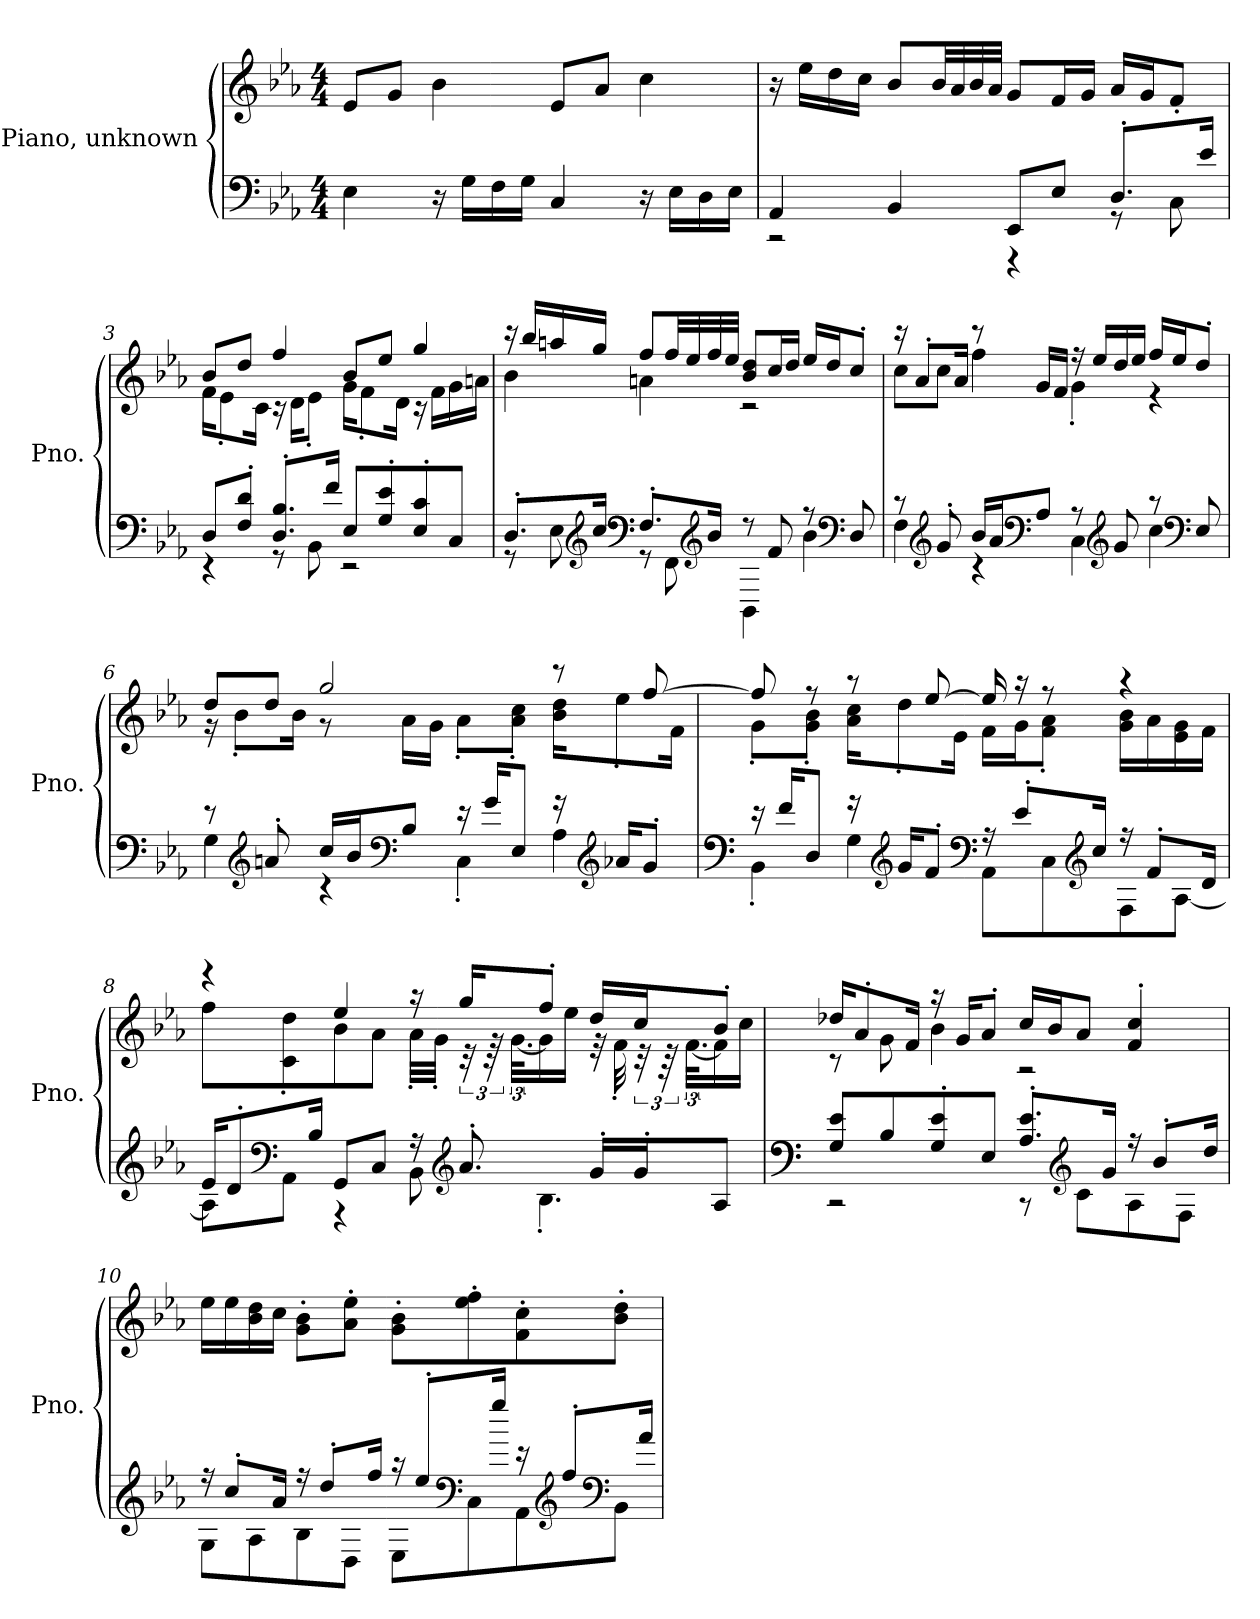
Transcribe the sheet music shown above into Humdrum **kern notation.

**kern	**kern
*part1	*part1
*staff2	*staff1
*I"Piano, unknown	*
*I'Pno.	*
*clefF4	*clefG2
*k[b-e-a-]	*k[b-e-a-]
*M4/4	*M4/4
*MM120	*MM120
=1	=1
4E-\	8e-/L
.	8g/J
16r	4b-\
16G\LL	.
16F\	.
16G\JJ	.
4C/	8e-/L
.	8a-/J
16r	4cc\
16E-\LL	.
16D\	.
16E-\JJ	.
=2	=2
*^	*
4AA-/	2r	16r
.	.	16ee-\LL
.	.	16dd\
.	.	16cc\JJ
4BB-/	.	8b-/L
.	.	32b-/LL
.	.	32a-/
.	.	32b-/
.	.	32a-/JJJ
8EE-/L	4r	8g/L
8E-/J	.	16f/L
.	.	16g/JJ
8.D'/L	8r	16a-/LL
.	.	16g/J
.	8C\	8f'/J
16e-/Jk	.	.
=3	=3	=3
*	*	*^
8D/L	4r	8b-/L	16f\KL
.	.	.	8e-'\
8F/' 8d/'J	.	8dd/J	.
.	.	.	16c\Jk
8.D/' 8.B-/'L	8r	4ff/	16r
.	.	.	16d\KL
.	8BB-\	.	8e-'\J
16f/Jk	.	.	.
8E-/L	2r	8b-/L	16g\KL
.	.	.	8f'\
8G/' 8e-/'	.	8ee-/J	.
.	.	.	16d\Jk
8E-/' 8c/'	.	4gg/	16r
.	.	.	16f\LL
8C/J	.	.	16g\
.	.	.	16an\JJ
!!LO:LB:g=z	!!
=4	=4	=4	=4
8.D'/L	8r	16r	4b-\
.	.	16bb-/LL	.
.	8E-\	16aan/	.
*clefG2	*	*	*
16cc/Jk	.	16gg/JJ	.
*clefF4	*	*	*
8.F'/L	8r	8ff/L	4an\
.	8FF\	32ff/LL	.
.	.	32ee-/	.
*clefG2	*	*	*
16b-/Jk	.	32ff/	.
.	.	32ee-/JJJ	.
8r	4BB-\	8b-/ 8dd/L	2r
8f/	.	16cc/L	.
.	.	16dd/JJ	.
8r	4b-\	16ee-/LL	.
.	.	16dd/J	.
*clefF4	*	*	*
8D/	.	8cc'/J	.
=5	=5	=5	=5
8r	4F\	16r	8cc\L
.	.	8a-'/L	.
*clefG2	*	*	*
8g'/	.	.	8cc\J
.	.	16a-/Jk	.
16b-/LL	4r	8r	4ff\
16a-/J	.	.	.
*clefF4	*	*	*
8A-/J	.	16g/LL	.
.	.	16f/JJ	.
8r	4C\	16r	4g'\
.	.	16ee-/LL	.
*clefG2	*	*	*
8g/	.	16dd/	.
.	.	16ee-/JJ	.
8r	4cc\	16ff/LL	4r
.	.	16ee-/J	.
*clefF4	*	*	*
8E-/	.	8dd'/J	.
!!LO:LB:g=z	!!
=6	=6	=6	=6
8r	4G\	8dd/L	16r
.	.	.	8b-'\L
*clefG2	*	*	*
8an'/	.	8dd/J	.
.	.	.	16b-\Jk
16cc/LL	4r	2gg/	8r
16b-/J	.	.	.
*clefF4	*	*	*
8B-/J	.	.	16a-\LL
.	.	.	16g\JJ
16r	4C'\	.	8a-'\L
16g/KL	.	.	.
8E-/J	.	.	8a-\' 8cc\'J
16r	4A-\	8r	16b-\ 16dd\KL
*clefG2	*	*	*
16a-X/KL	.	.	8ee-'\
8g'/J	.	[8ff/	.
.	.	.	16f\Jk
=7	=7	=7	=7
*clefF4	*	*	*
16r	4BB-'\	8ff/]	8g'\L
16f/KL	.	.	.
8D/J	.	8r	8g\' 8b-\'J
16r	4G\	8r	16a-\ 16cc\KL
*clefG2	*	*	*
16g/KL	.	.	8dd'\
8f'/J	.	[8ee-/	.
.	.	.	16e-\Jk
*clefF4	*	*	*
16r	8AA-\L	16ee-/]	16f\LL
8e-'/L	.	16r	16g\J
.	8C\	8r	8f\' 8a-\'J
*clefG2	*	*	*
16cc/Jk	.	.	.
16r	8F\	4r	16g\ 16b-\LL
8f'/L	.	.	16a-\
.	[8A-\J	.	16e-\ 16g\
16d/Jk	.	.	16f\JJ
!!LO:LB:g=z	!!
=8	=8	=8	=8
16e-/KL	8A-\L]	4r	8ff\L
8d'/	.	.	.
*clefF4	*	*	*
.	8AA-\J	.	8c\' 8dd\'
16B-/Jk	.	.	.
8GG/L	4r	4ee-/	8b-\
8C/J	.	.	8a-\J
16r	8BB-\	16r	32a-'\LLL
.	.	.	32g'\JJJ
*clefG2	*	*	*
8.a-'/	.	16gg/KL	48r
.	.	.	96r
.	.	.	[48.g\KLL
.	4.B-'\	8ff'/J	16g\]
.	.	.	16ee-\JJ
16g'/LL	.	16dd/LL	32r
.	.	.	32f'\
16g'/J	.	16cc/J	48r
.	.	.	96r
.	.	.	[48.f\KLL
8A-/J	.	8b-'/J	16f\]
.	.	.	16cc\JJ
=9	=9	=9	=9
*clefF4	*	*	*
8G/ 8e-/L	2r	16dd-X/KL	8r
.	.	8a-'/	.
8B-/	.	.	8g\
.	.	16f/Jk	.
8G/' 8e-/'	.	16r	4b-\
.	.	16g/KL	.
8E-/J	.	8a-'/J	.
8.A-/' 8.e-/'L	8r	16cc/LL	2r
.	.	16b-/J	.
*clefG2	*	*	*
.	8c\L	8a-/J	.
16g/Jk	.	.	.
16r	8A-\	4f/' 4cc/'	.
8b-'/L	.	.	.
.	8F\J	.	.
16dd/Jk	.	.	.
*	*	*v	*v
!!LO:LB:g=z
=10	=10	=10
16r	8G\L	16ee-\LL
8cc'/L	.	16ee-\
.	8A-\	16b-\ 16dd\
16a-/Jk	.	16cc\JJ
16r	8B-\	8g\' 8b-\'L
8dd'/L	.	.
.	8D\J	8a-\' 8ee-\'J
16ff/Jk	.	.
16r	8E-\L	8g\' 8b-\'L
8ee-'/L	.	.
*clefF4	*	*
.	8C\	8ee-\' 8ff\'
16gg/Jk	.	.
16r	8AA-\	8f\' 8cc\'
*clefG2	*	*
8ff'/L	.	.
*clefF4	*	*
.	8BB-\J	8b-\' 8dd\'J
16a-/Jk	.	.
*v	*v	*
=	=
*-	*-
